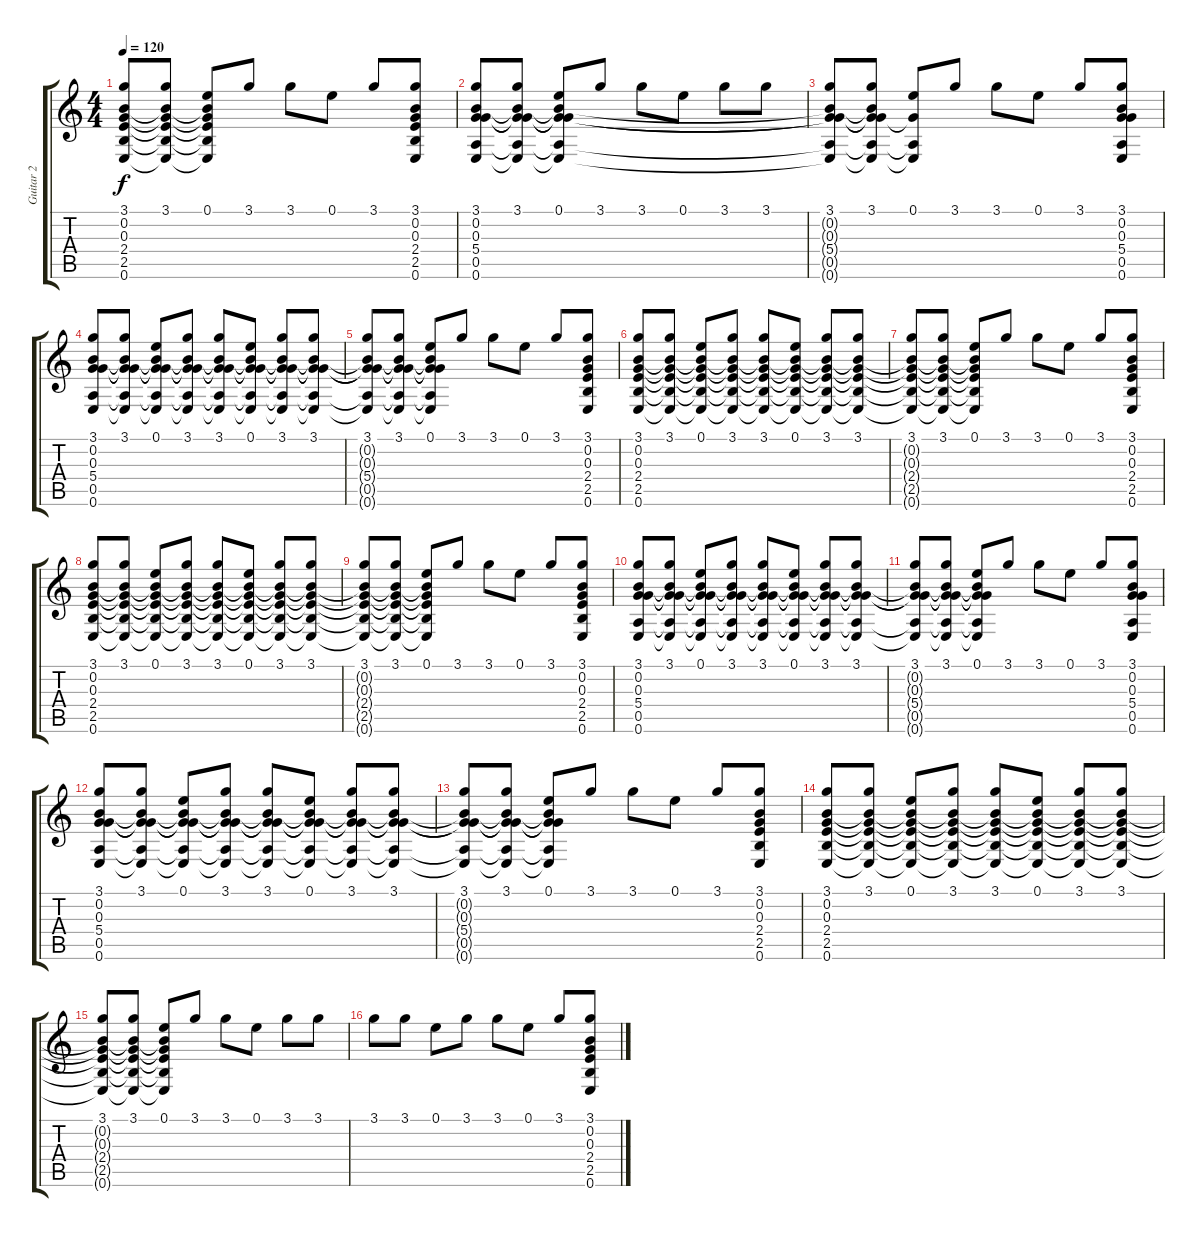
\track ("Guitar 2" "Guitar 2") {instrument acousticguitarnylon}
\staff {score tabs}
\tuning (E4 B3 G3 D3 A2 E2) {hide}
\ts (4 4)
\tempo 120
\clef g2
\ks c
(3.1 0.2{t} 0.3{t} 2.4{t} 2.5{t} 0.6{t}).8{dy f} (3.1 0.2{t} 0.3{t} 2.4{t} 2.5{t} 0.6{t}).8 (0.1 0.2{t} 0.3{t} 2.4{t} 2.5{t} 0.6{t}).8 3.1.8 3.1.8 0.1.8 3.1.8 (3.1 0.2 0.3 2.4 2.5 0.6).8 |
(3.1 0.2 0.3 5.4 0.5 0.6).8 (3.1 0.2{t} 0.3{t} 5.4{t} 0.5{t} 0.6{t}).8 (0.1 0.2{t} 0.3{t} 5.4{t} 0.5{t} 0.6{t}).8 3.1.8 3.1.8 0.1.8 3.1.8 3.1.8 |
(3.1 0.2{t} 0.3{t} 5.4{t} 0.5{t} 0.6{t}).8 (3.1 0.2{t} 0.3{t} 5.4{t} 0.5{t} 0.6{t}).8 (0.1 5.4{t} 0.5{t} 0.6{t}).8 3.1.8 3.1.8 0.1.8 3.1.8 (3.1 0.2 0.3 5.4 0.5 0.6).8 |
(3.1 0.2 0.3 5.4 0.5 0.6).8 (3.1 0.2{t} 0.3{t} 5.4{t} 0.5{t} 0.6{t}).8 (0.1 0.2{t} 0.3{t} 5.4{t} 0.5{t} 0.6{t}).8 (3.1 0.2{t} 0.3{t} 5.4{t} 0.5{t} 0.6{t}).8 (3.1 0.2{t} 0.3{t} 5.4{t} 0.5{t} 0.6{t}).8 (0.1 0.2{t} 0.3{t} 5.4{t} 0.5{t} 0.6{t}).8 (3.1 0.2{t} 0.3{t} 5.4{t} 0.5{t} 0.6{t}).8 (3.1 0.2{t} 0.3{t} 5.4{t} 0.5{t} 0.6{t}).8 |
(3.1 0.2{t} 0.3{t} 5.4{t} 0.5{t} 0.6{t}).8 (3.1 0.2{t} 0.3{t} 5.4{t} 0.5{t} 0.6{t}).8 (0.1 0.2{t} 0.3{t} 5.4{t} 0.5{t} 0.6{t}).8 3.1.8 3.1.8 0.1.8 3.1.8 (3.1 0.2 0.3 2.4 2.5 0.6).8 |
(3.1 0.2 0.3 2.4 2.5 0.6).8 (3.1 0.2{t} 0.3{t} 2.4{t} 2.5{t} 0.6{t}).8 (0.1 0.2{t} 0.3{t} 2.4{t} 2.5{t} 0.6{t}).8 (3.1 0.2{t} 0.3{t} 2.4{t} 2.5{t} 0.6{t}).8 (3.1 0.2{t} 0.3{t} 2.4{t} 2.5{t} 0.6{t}).8 (0.1 0.2{t} 0.3{t} 2.4{t} 2.5{t} 0.6{t}).8 (3.1 0.2{t} 0.3{t} 2.4{t} 2.5{t} 0.6{t}).8 (3.1 0.2{t} 0.3{t} 2.4{t} 2.5{t} 0.6{t}).8 |
(3.1 0.2{t} 0.3{t} 2.4{t} 2.5{t} 0.6{t}).8 (3.1 0.2{t} 0.3{t} 2.4{t} 2.5{t} 0.6{t}).8 (0.1 0.2{t} 0.3{t} 2.4{t} 2.5{t} 0.6{t}).8 3.1.8 3.1.8 0.1.8 3.1.8 (3.1 0.2 0.3 2.4 2.5 0.6).8 |
(3.1 0.2 0.3 2.4 2.5 0.6).8 (3.1 0.2{t} 0.3{t} 2.4{t} 2.5{t} 0.6{t}).8 (0.1 0.2{t} 0.3{t} 2.4{t} 2.5{t} 0.6{t}).8 (3.1 0.2{t} 0.3{t} 2.4{t} 2.5{t} 0.6{t}).8 (3.1 0.2{t} 0.3{t} 2.4{t} 2.5{t} 0.6{t}).8 (0.1 0.2{t} 0.3{t} 2.4{t} 2.5{t} 0.6{t}).8 (3.1 0.2{t} 0.3{t} 2.4{t} 2.5{t} 0.6{t}).8 (3.1 0.2{t} 0.3{t} 2.4{t} 2.5{t} 0.6{t}).8 |
(3.1 0.2{t} 0.3{t} 2.4{t} 2.5{t} 0.6{t}).8 (3.1 0.2{t} 0.3{t} 2.4{t} 2.5{t} 0.6{t}).8 (0.1 0.2{t} 0.3{t} 2.4{t} 2.5{t} 0.6{t}).8 3.1.8 3.1.8 0.1.8 3.1.8 (3.1 0.2 0.3 2.4 2.5 0.6).8 |
(3.1 0.2 0.3 5.4 0.5 0.6).8 (3.1 0.2{t} 0.3{t} 5.4{t} 0.5{t} 0.6{t}).8 (0.1 0.2{t} 0.3{t} 5.4{t} 0.5{t} 0.6{t}).8 (3.1 0.2{t} 0.3{t} 5.4{t} 0.5{t} 0.6{t}).8 (3.1 0.2{t} 0.3{t} 5.4{t} 0.5{t} 0.6{t}).8 (0.1 0.2{t} 0.3{t} 5.4{t} 0.5{t} 0.6{t}).8 (3.1 0.2{t} 0.3{t} 5.4{t} 0.5{t} 0.6{t}).8 (3.1 0.2{t} 0.3{t} 5.4{t} 0.5{t} 0.6{t}).8 |
(3.1 0.2{t} 0.3{t} 5.4{t} 0.5{t} 0.6{t}).8 (3.1 0.2{t} 0.3{t} 5.4{t} 0.5{t} 0.6{t}).8 (0.1 0.2{t} 0.3{t} 5.4{t} 0.5{t} 0.6{t}).8 3.1.8 3.1.8 0.1.8 3.1.8 (3.1 0.2 0.3 5.4 0.5 0.6).8 |
(3.1 0.2 0.3 5.4 0.5 0.6).8 (3.1 0.2{t} 0.3{t} 5.4{t} 0.5{t} 0.6{t}).8 (0.1 0.2{t} 0.3{t} 5.4{t} 0.5{t} 0.6{t}).8 (3.1 0.2{t} 0.3{t} 5.4{t} 0.5{t} 0.6{t}).8 (3.1 0.2{t} 0.3{t} 5.4{t} 0.5{t} 0.6{t}).8 (0.1 0.2{t} 0.3{t} 5.4{t} 0.5{t} 0.6{t}).8 (3.1 0.2{t} 0.3{t} 5.4{t} 0.5{t} 0.6{t}).8 (3.1 0.2{t} 0.3{t} 5.4{t} 0.5{t} 0.6{t}).8 |
(3.1 0.2{t} 0.3{t} 5.4{t} 0.5{t} 0.6{t}).8 (3.1 0.2{t} 0.3{t} 5.4{t} 0.5{t} 0.6{t}).8 (0.1 0.2{t} 0.3{t} 5.4{t} 0.5{t} 0.6{t}).8 3.1.8 3.1.8 0.1.8 3.1.8 (3.1 0.2 0.3 2.4 2.5 0.6).8 |
(3.1 0.2 0.3 2.4 2.5 0.6).8 (3.1 0.2{t} 0.3{t} 2.4{t} 2.5{t} 0.6{t}).8 (0.1 0.2{t} 0.3{t} 2.4{t} 2.5{t} 0.6{t}).8 (3.1 0.2{t} 0.3{t} 2.4{t} 2.5{t} 0.6{t}).8 (3.1 0.2{t} 0.3{t} 2.4{t} 2.5{t} 0.6{t}).8 (0.1 0.2{t} 0.3{t} 2.4{t} 2.5{t} 0.6{t}).8 (3.1 0.2{t} 0.3{t} 2.4{t} 2.5{t} 0.6{t}).8 (3.1 0.2{t} 0.3{t} 2.4{t} 2.5{t} 0.6{t}).8 |
(3.1 0.2{t} 0.3{t} 2.4{t} 2.5{t} 0.6{t}).8 (3.1 0.2{t} 0.3{t} 2.4{t} 2.5{t} 0.6{t}).8 (0.1 0.2{t} 0.3{t} 2.4{t} 2.5{t} 0.6{t}).8 3.1.8 3.1.8 0.1.8 3.1.8 3.1.8 |
3.1.8 3.1.8 0.1.8 3.1.8 3.1.8 0.1.8 3.1.8 (3.1 0.2 0.3 2.4 2.5 0.6).8
